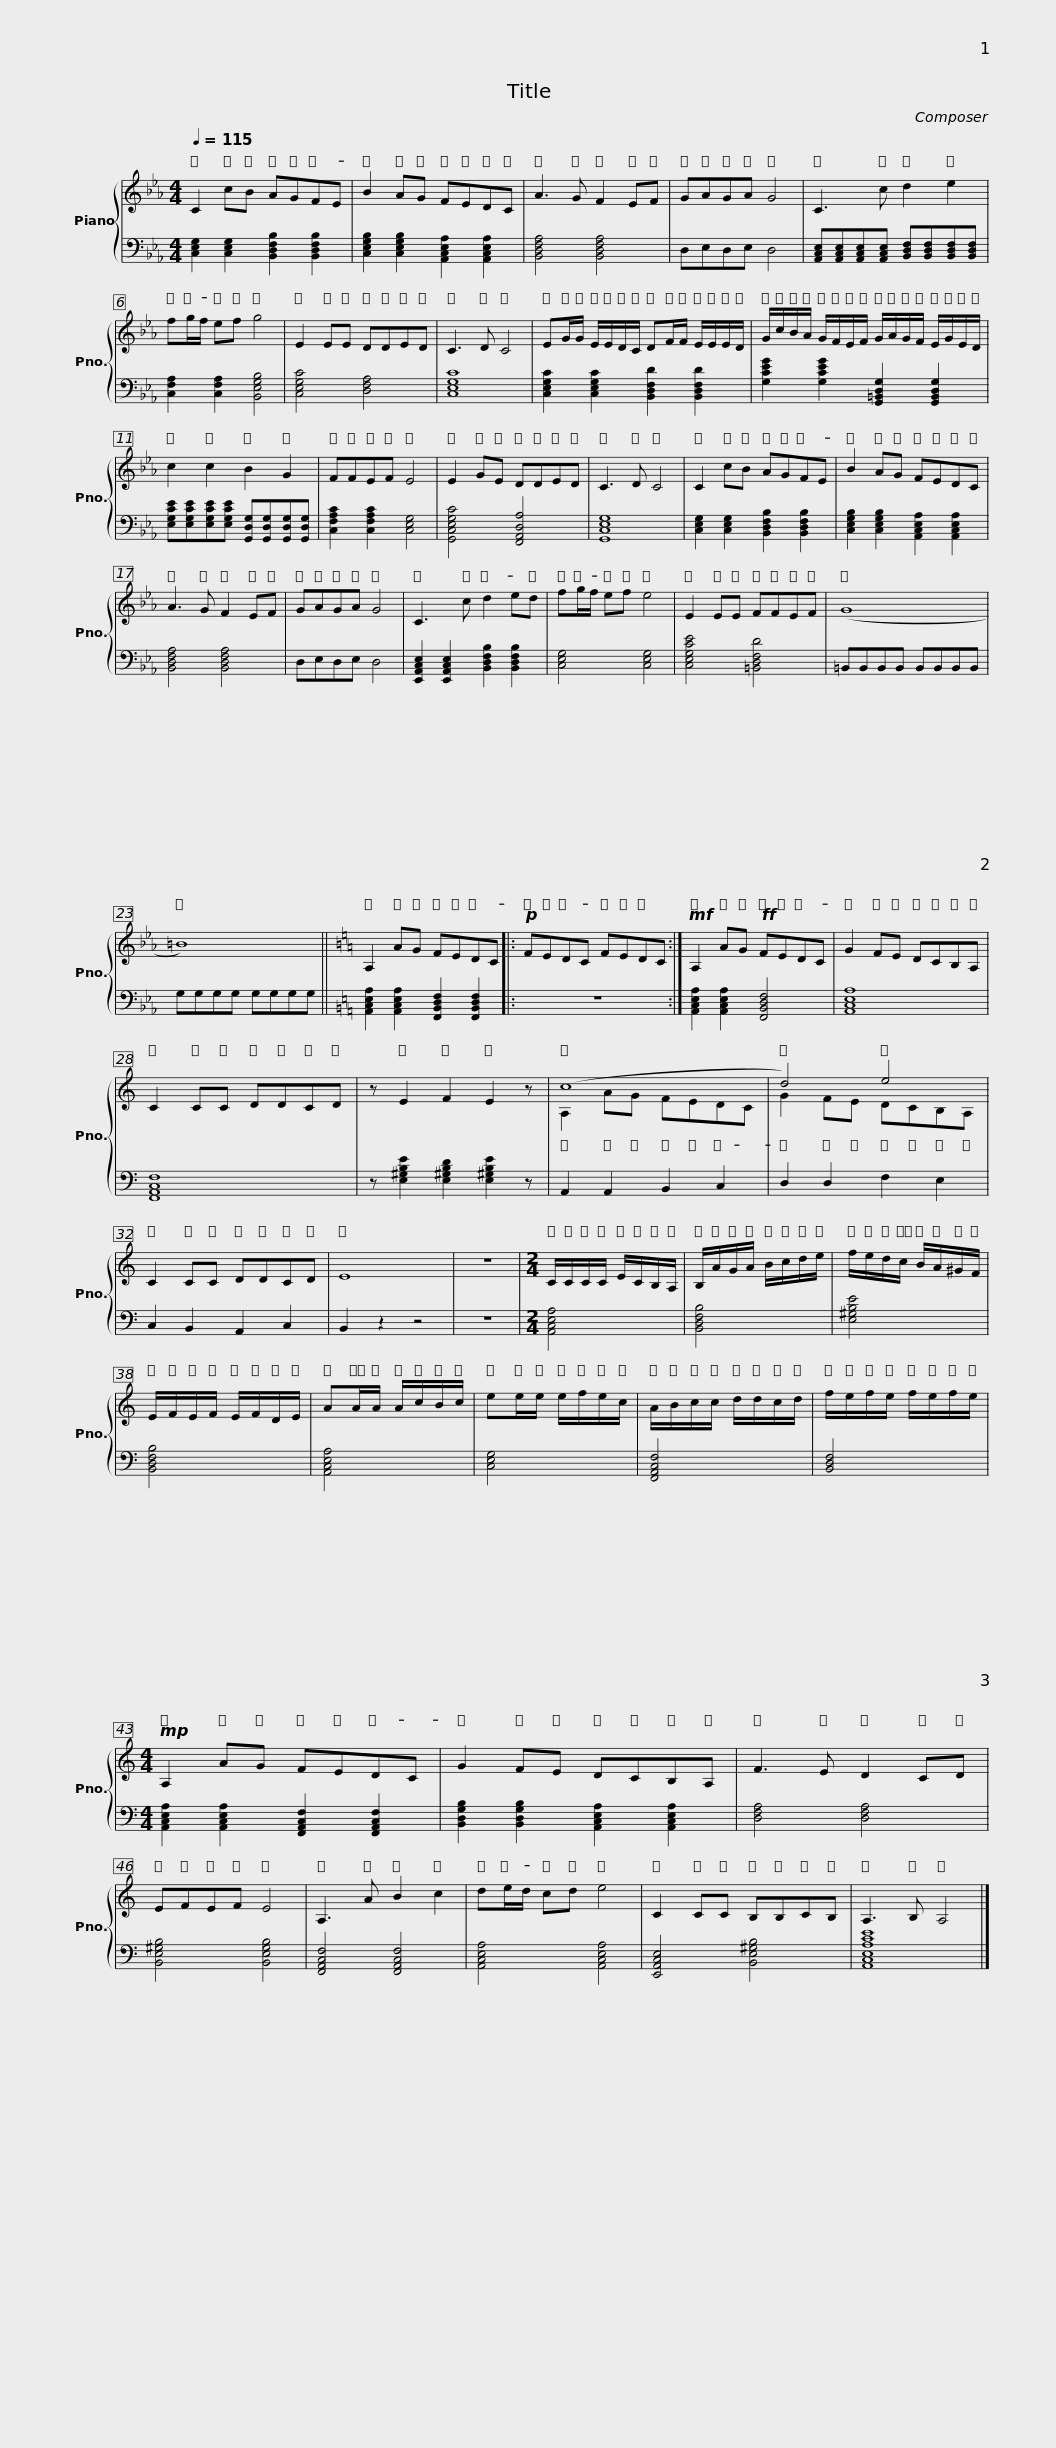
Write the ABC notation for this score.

X:1
%%score { ( 1 3 ) | 2 }
L:1/8
Q:1/4=115
M:4/4
I:linebreak $
K:Eb
V:1 treble
V:3 treble
V:2 bass
V:1
 C2 cB AGFE | B2 AG FEDC | A3 G F2 EF | GAGA G4 |$ C3 c d2 e2 | %5
 fg/f/ ef g4 | E2 EE DDED | C3 D C4 |$ EG/G/ E/E/D/C/ DF/F/ E/E/E/D/ | G/c/B/A/ G/F/E/F/ G/A/G/F/ E/G/E/D/ | %10
 c2 c2 B2 G2 |$ FFEF E4 |$ E2 GE DDED | C3 D C4 | C2 cB AGFE | %15
 B2 AG FEDC |$ A3 G F2 EF | GAGA G4 | C3 c d2 ed | fg/f/ ef e4 |$ %20
 E2 EE FFEF | (G8 | =B8) ||[K:C] A,2 AG FEDC |:$!p! FEDC FEDC :| %25
!mf! A,2 AG!ff! FEDC | G2 FE DCB,A, | C2 CC DDCD |$ z E2 F2 E2 z | (c8 | %30
 d4) e4 | C2 CC DDCD | E8 | z8 |$[M:2/4] C/C/C/C/ E/C/B,/A,/ | %35
 B,/A/G/A/ B/c/d/e/ | f/e/d/c/ B/A/^G/F/ | E/F/E/F/ E/F/D/E/ | AA/A/ A/c/B/c/ |$ ee/e/ e/f/e/c/ | %40
 A/B/c/c/ d/d/c/d/ | f/e/f/e/ f/e/f/e/ |[M:4/4]!mp! A,2 AG FEDC | G2 FE DCB,A, | F3 E D2 CD |$ %45
 EFEF E4 | A,3 A B2 c2 | de/d/ cd e4 | C2 CC B,B,CB, | A,3 B, A,4 |] %50
V:2
 [C,E,G,]2 [C,E,G,]2 [B,,D,F,B,]2 [B,,D,F,B,]2 | [C,E,G,B,]2 [C,E,G,B,]2 [A,,C,E,A,]2 [A,,C,E,A,]2 | [B,,D,F,A,]4 [B,,D,F,A,]4 | D,E,D,E, D,4 |$ [A,,C,E,][A,,C,E,][A,,C,E,][A,,C,E,] [B,,D,F,][B,,D,F,][B,,D,F,][B,,D,F,] | %5
 [C,F,A,]2 [C,F,A,]2 [B,,E,G,B,]4 | [C,E,G,C]4 [D,F,A,]4 | [C,E,G,C]8 |$ [C,E,G,C]2 [C,E,G,C]2 [B,,D,F,D]2 [B,,D,F,D]2 | [G,CEG]2 [G,CEG]2 [G,,=B,,D,G,]2 [G,,B,,D,G,]2 | %10
 [E,G,CE][E,G,CE][E,G,CE][E,G,CE] [G,,D,G,][G,,D,G,][G,,D,G,][G,,D,G,] |$ [C,F,A,C]2 [C,F,A,C]2 [C,E,G,]4 |$ [G,,C,E,G,C]4 [F,,A,,D,A,]4 | [G,,C,E,G,]8 | [C,E,G,]2 [C,E,G,]2 [B,,D,F,B,]2 [B,,D,F,B,]2 | %15
 [C,E,G,B,]2 [C,E,G,B,]2 [A,,C,E,A,]2 [A,,C,E,A,]2 |$ [B,,D,F,A,]4 [B,,D,F,A,]4 | D,E,D,E, D,4 | [E,,A,,C,E,]2 [E,,A,,C,E,]2 [B,,D,F,B,]2 [B,,D,F,B,]2 | [C,E,G,]4 [C,E,G,]4 |$ %20
 [C,E,G,CE]4 [=B,,D,F,D]4 | =B,,B,,B,,B,, B,,B,,B,,B,, | G,G,G,G, G,G,G,G, ||[K:C] [A,,C,E,A,]2 [A,,C,E,A,]2 [F,,B,,D,F,]2 [F,,B,,D,F,]2 |:$ z8 :| %25
 [A,,C,E,A,]2 [A,,C,E,A,]2 [F,,B,,D,F,]4 | [A,,C,E,A,]8 | [F,,A,,C,F,]8 |$ z [E,^G,B,E]2 [E,^G,B,D]2 [E,^G,B,E]2 z | A,,2 A,,2 B,,2 C,2 | %30
 D,2 D,2 F,2 E,2 | C,2 B,,2 A,,2 C,2 | B,,2 z2 z4 | z8 |$[M:2/4] [A,,C,E,A,]4 | %35
 [B,,D,F,B,]4 | [E,^G,B,E]4 | [B,,D,F,B,]4 | [A,,C,E,A,]4 |$ [C,E,G,]4 | %40
 [F,,A,,C,F,]4 | [B,,D,F,]4 |[M:4/4] [A,,C,E,A,]2 [A,,C,E,A,]2 [F,,A,,C,F,]2 [F,,A,,C,F,]2 | [B,,D,G,B,]2 [B,,D,G,B,]2 [A,,C,E,A,]2 [A,,C,E,A,]2 | [D,F,A,]4 [D,F,A,]4 |$ %45
 [B,,E,^G,B,]4 [B,,E,G,B,]4 | [F,,A,,C,F,]4 [F,,A,,C,F,]4 | [A,,C,E,A,]4 [A,,C,E,A,]4 | [E,,A,,C,E,]4 [B,,E,^G,B,]4 | [A,,C,E,A,CE]8 |] %50
V:3
 x8 | x8 | x8 | x8 |$ x8 | %5
 x8 | x8 | x8 |$ x8 | x8 | %10
 x8 |$ x8 |$ x8 | x8 | x8 | %15
 x8 |$ x8 | x8 | x8 | x8 |$ %20
 x8 | x8 | x8 ||[K:C] x8 |:$ x8 :| %25
 x8 | x8 | x8 |$ x8 | A,2 AG FEDC | %30
 G2 FE DCB,A, | x8 | x8 | x8 |$[M:2/4] x4 | %35
 x4 | x4 | x4 | x4 |$ x4 | %40
 x4 | x4 |[M:4/4] x8 | x8 | x8 |$ %45
 x8 | x8 | x8 | x8 | x8 |] %50
